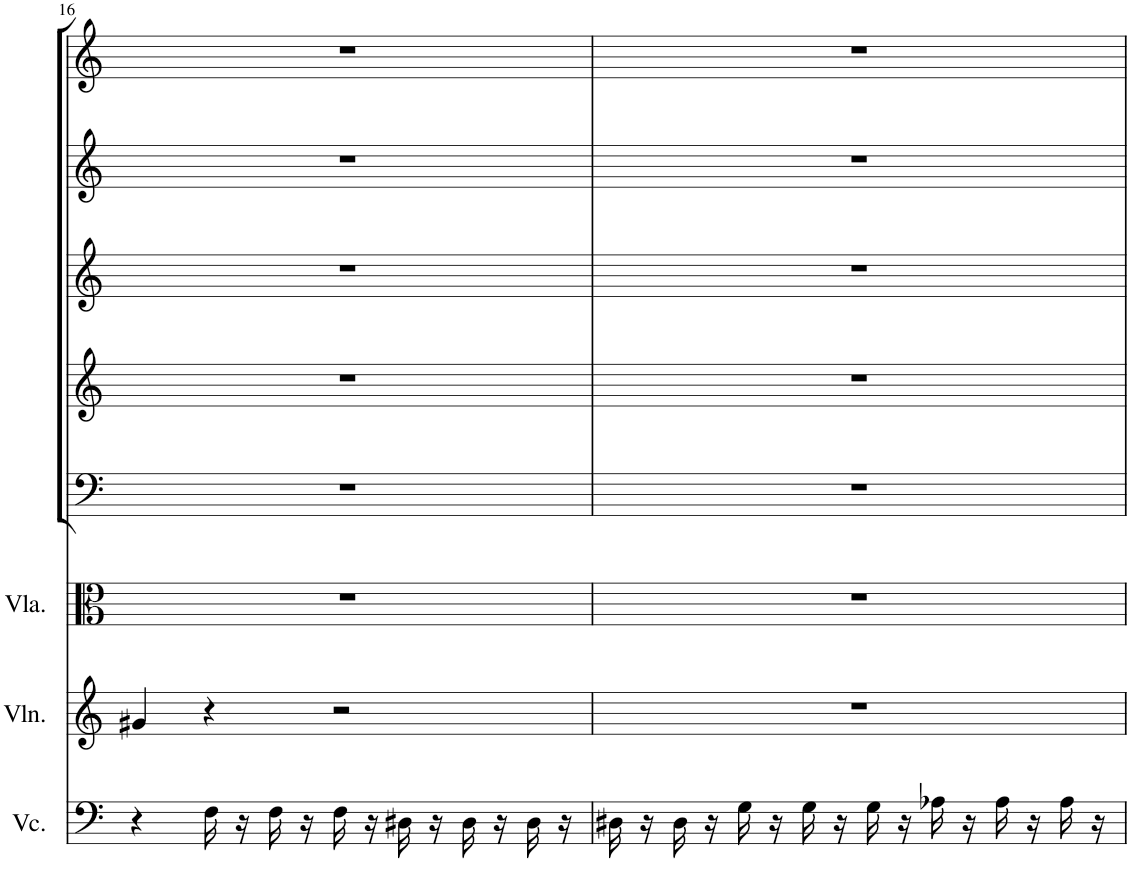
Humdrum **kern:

**kern	**kern	**kern	**kern	**kern	**kern	**kern	**kern
*part8	*part7	*part6	*part5	*part4	*part3	*part2	*part1
*staff8	*staff7	*staff6	*staff5	*staff4	*staff3	*staff2	*staff1
*I"Violoncello	*I"Violin	*I"Viola	*I"Bassoon	*I"Horn in F	*I"Bb Clarinet	*I"Oboe	*I"Flute
*I'Vc.	*I'Vln.	*I'Vla.	*I'Bsn	*I'Hn	*I'Cl	*I'Ob	*I'Fl
!!LO:PB:g=z
*clefF4	*clefG2	*clefC3	*clefF4	*clefG2	*clefG2	*clefG2	*clefG2
*	*	*	*	*ITrd4c7	*ITrd1c2	*	*
*k[]	*k[]	*k[]	*k[]	*k[]	*k[]	*k[]	*k[]
*M4/4	*M4/4	*M4/4	*M4/4	*M4/4	*M4/4	*M4/4	*M4/4
=16	=16	=16	=16	=16	=16	=16	=16
4r	4g#X/	1r	1r	1r	1r	1r	1r
16F\	4r	.	.	.	.	.	.
16r	.	.	.	.	.	.	.
16F\	.	.	.	.	.	.	.
16r	.	.	.	.	.	.	.
16F\	2r	.	.	.	.	.	.
16r	.	.	.	.	.	.	.
16D#X\	.	.	.	.	.	.	.
16r	.	.	.	.	.	.	.
16D#\	.	.	.	.	.	.	.
16r	.	.	.	.	.	.	.
16D#\	.	.	.	.	.	.	.
16r	.	.	.	.	.	.	.
=17	=17	=17	=17	=17	=17	=17	=17
16D#X\	1r	1r	1r	1r	1r	1r	1r
16r	.	.	.	.	.	.	.
16D#\	.	.	.	.	.	.	.
16r	.	.	.	.	.	.	.
16G\	.	.	.	.	.	.	.
16r	.	.	.	.	.	.	.
16G\	.	.	.	.	.	.	.
16r	.	.	.	.	.	.	.
16G\	.	.	.	.	.	.	.
16r	.	.	.	.	.	.	.
16A-X\	.	.	.	.	.	.	.
16r	.	.	.	.	.	.	.
16A-\	.	.	.	.	.	.	.
16r	.	.	.	.	.	.	.
16A-\	.	.	.	.	.	.	.
16r	.	.	.	.	.	.	.
=	=	=	=	=	=	=	=
*-	*-	*-	*-	*-	*-	*-	*-
